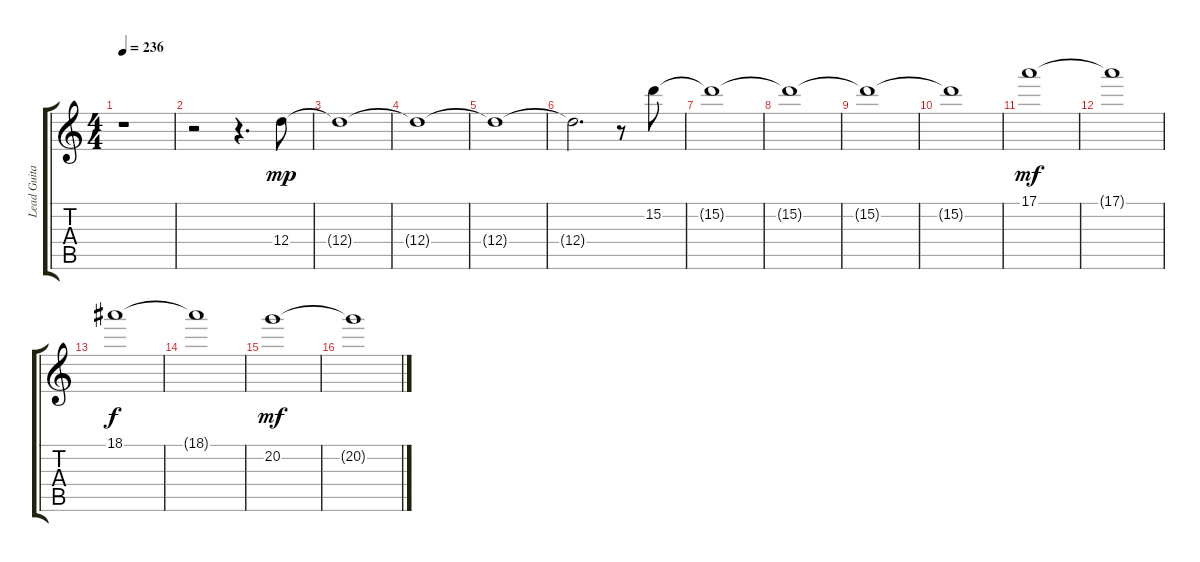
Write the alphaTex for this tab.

\track ("Lead Guitar" "Lead Guita") {instrument distortionguitar}
\staff {score tabs}
\tuning (E4 B3 G3 D3 A2 E2) {hide}
\ts (4 4)
\tempo 236
\clef g2
\ks c
r.1{dy f} |
r.2 r.4{d} 12.4.8{dy mp} |
12.4{t}.1 |
12.4{t}.1 |
12.4{t}.1 |
12.4{t}.2{d} r.8 15.2.8 |
15.2{t}.1 |
15.2{t}.1 |
15.2{t}.1 |
15.2{t}.1 |
17.1.1{dy mf} |
17.1{t}.1 |
18.1.1{dy f} |
18.1{t}.1 |
20.2.1{dy mf} |
20.2{t}.1
